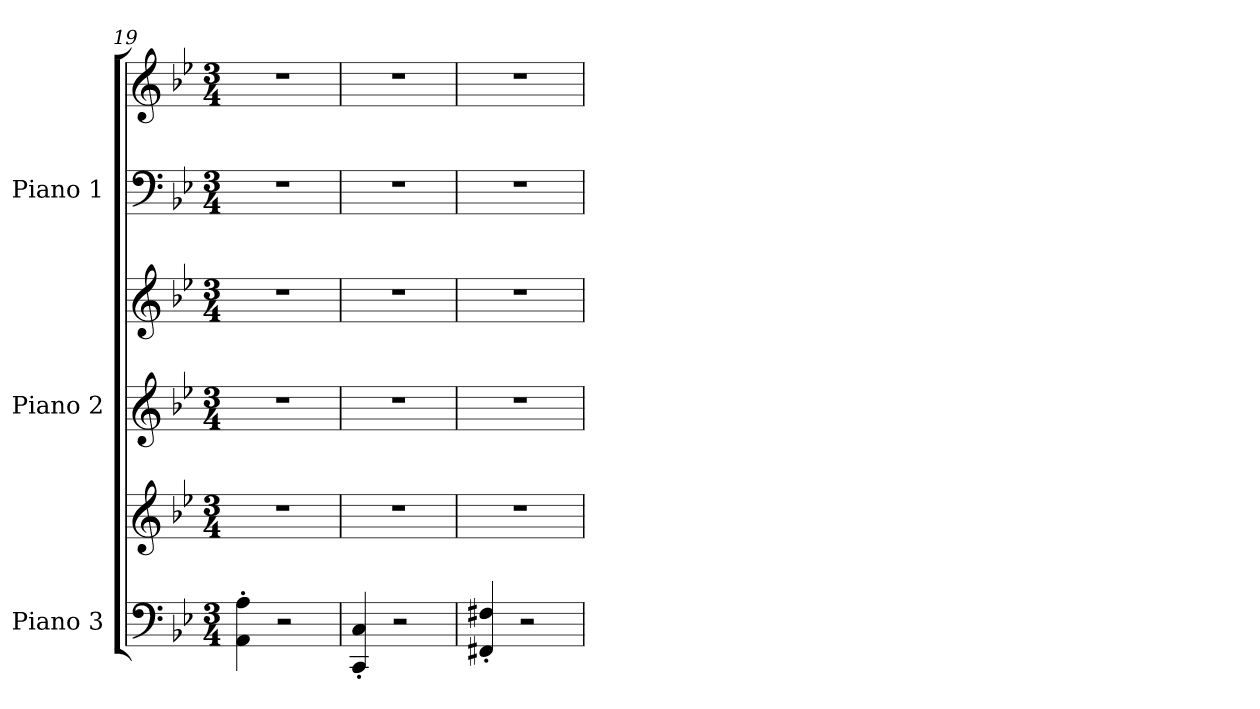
**kern	**kern	**kern	**kern	**kern	**kern
*part3	*part3	*part2	*part2	*part1	*part1
*staff6	*staff5	*staff4	*staff3	*staff2	*staff1
*I"Piano 3	*	*I"Piano 2	*	*I"Piano 1	*
*I'Pno. 3	*	*I'Pno. 2	*	*I'Pno. 1	*
*clefF4	*clefG2	*clefG2	*clefG2	*clefF4	*clefG2
*k[b-e-]	*k[b-e-]	*k[b-e-]	*k[b-e-]	*k[b-e-]	*k[b-e-]
*M3/4	*M3/4	*M3/4	*M3/4	*M3/4	*M3/4
=19	=19	=19	=19	=19	=19
4AA\' 4A\'	2.r	2.r	2.r	2.r	2.r
2r	.	.	.	.	.
=20	=20	=20	=20	=20	=20
4CC/' 4C/'	2.r	2.r	2.r	2.r	2.r
2r	.	.	.	.	.
=21	=21	=21	=21	=21	=21
4FF#X/' 4F#X/'	2.r	2.r	2.r	2.r	2.r
2r	.	.	.	.	.
=	=	=	=	=	=
*-	*-	*-	*-	*-	*-
